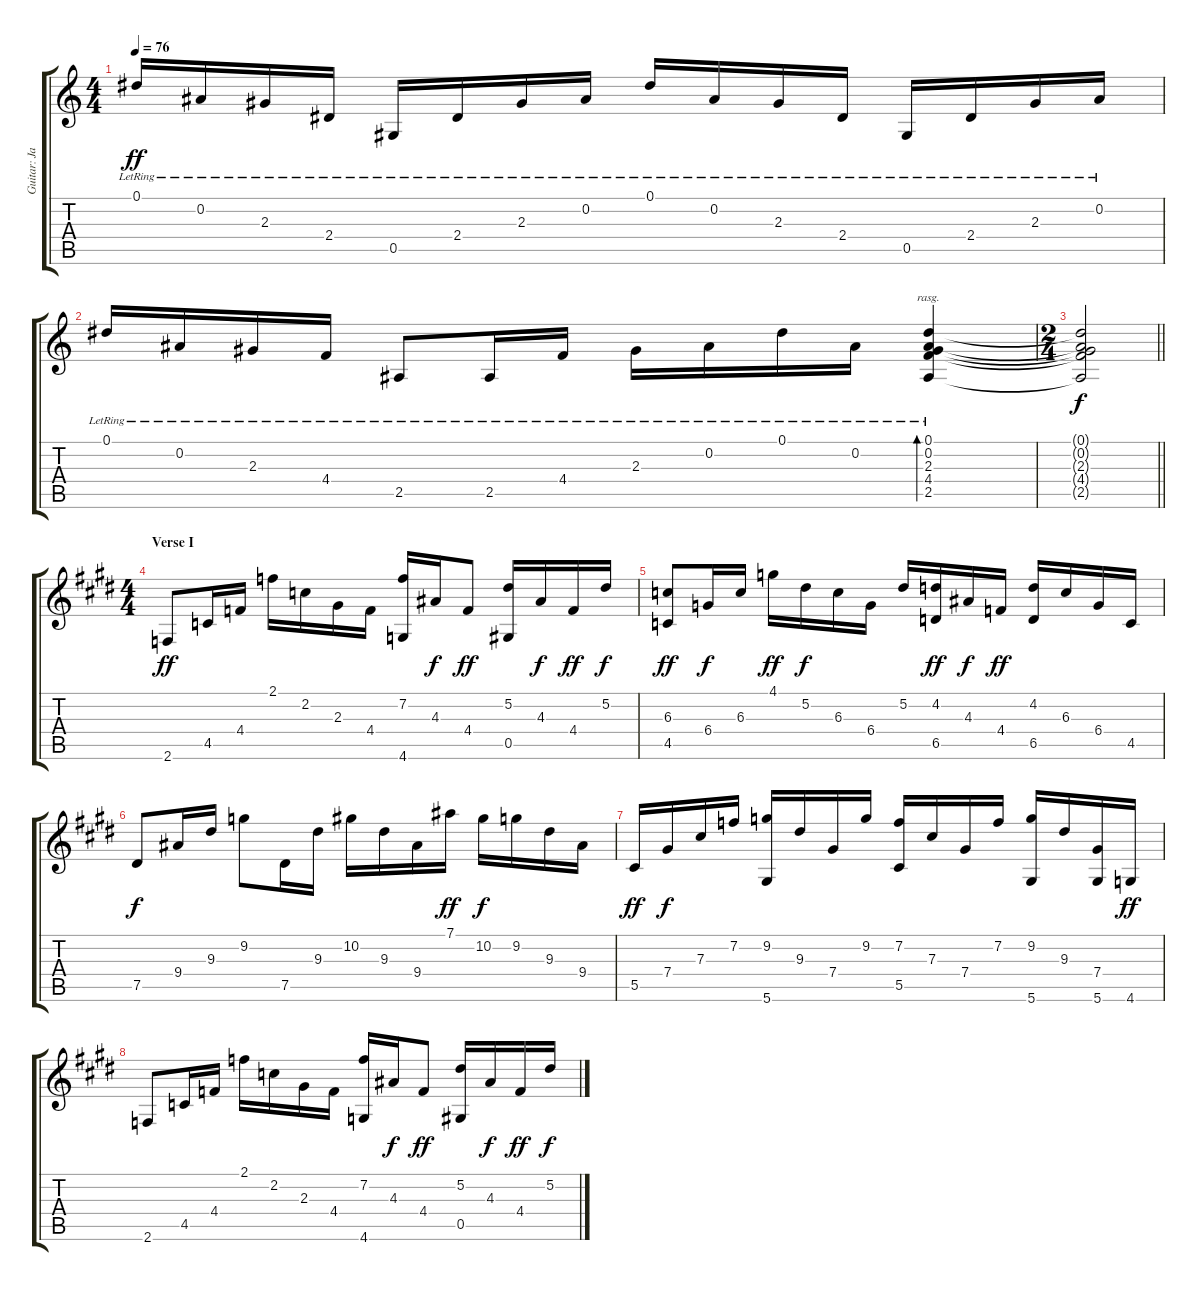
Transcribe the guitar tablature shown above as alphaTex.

\track ("Guitar: Jake" "Guitar: Ja") {instrument electricguitarclean}
\staff {score tabs}
\tuning (Eb4 Bb3 Gb3 Db3 Ab2 Eb2) {hide}
\ts (4 4)
\tempo 76
\clef g2
\ks c
0.1{lr}.16{dy ff} 0.2{lr}.16 2.3{lr}.16 2.4{lr}.16 0.5{lr}.16 2.4{lr}.16 2.3{lr}.16 0.2{lr}.16 0.1{lr}.16 0.2{lr}.16 2.3{lr}.16 2.4{lr}.16 0.5{lr}.16 2.4{lr}.16 2.3{lr}.16 0.2{lr}.16 |
0.1{lr}.16 0.2{lr}.16 2.3{lr}.16 4.4{lr}.16 2.5{lr}.8 2.5{lr}.16 4.4{lr}.16 2.3{lr}.16 0.2{lr}.16 0.1{lr}.16 0.2{lr}.16 (0.1{lr} 0.2{lr} 2.3{lr} 4.4{lr} 2.5{lr}).4{bd 60 rasg ii} |
\ts (2 4)
\barLineRight lightlight
(0.1{t} 0.2{t} 2.3{t} 4.4{t} 2.5{t}).2{dy f} |
\ts (4 4)
\section ("" "Verse I")
\ks e
2.6.8{dy ff} 4.5.16 4.4.16 2.1.16 2.2.16 2.3.16 4.4.16 (7.2 4.6).16 4.3.16{dy f} 4.4.8{dy ff} (5.2 0.5).16 4.3.16{dy f} 4.4.16{dy ff} 5.2.16{dy f} |
(6.3 4.5).8{dy ff} 6.4.16{dy f} 6.3.16 4.1.16{dy ff} 5.2.16{dy f} 6.3.16 6.4.16 5.2.16 (4.2 6.5).16{dy ff} 4.3.16{dy f} 4.4.16{dy ff} (4.2 6.5).16 6.3.16 6.4.16 4.5.16 |
7.5.8{dy f} 9.4.16 9.3.16 9.2.8 7.5.16 9.3.16 10.2.16 9.3.16 9.4.16 7.1.16{dy ff} 10.2.16{dy f} 9.2.16 9.3.16 9.4.16 |
5.5.16{dy ff} 7.4.16{dy f} 7.3.16 7.2.16 (9.2 5.6).16 9.3.16 7.4.16 9.2.16 (7.2 5.5).16 7.3.16 7.4.16 7.2.16 (9.2 5.6).16 9.3.16 (7.4 5.6).16 4.6.16{dy ff} |
2.6.8 4.5.16 4.4.16 2.1.16 2.2.16 2.3.16 4.4.16 (7.2 4.6).16 4.3.16{dy f} 4.4.8{dy ff} (5.2 0.5).16 4.3.16{dy f} 4.4.16{dy ff} 5.2.16{dy f}
